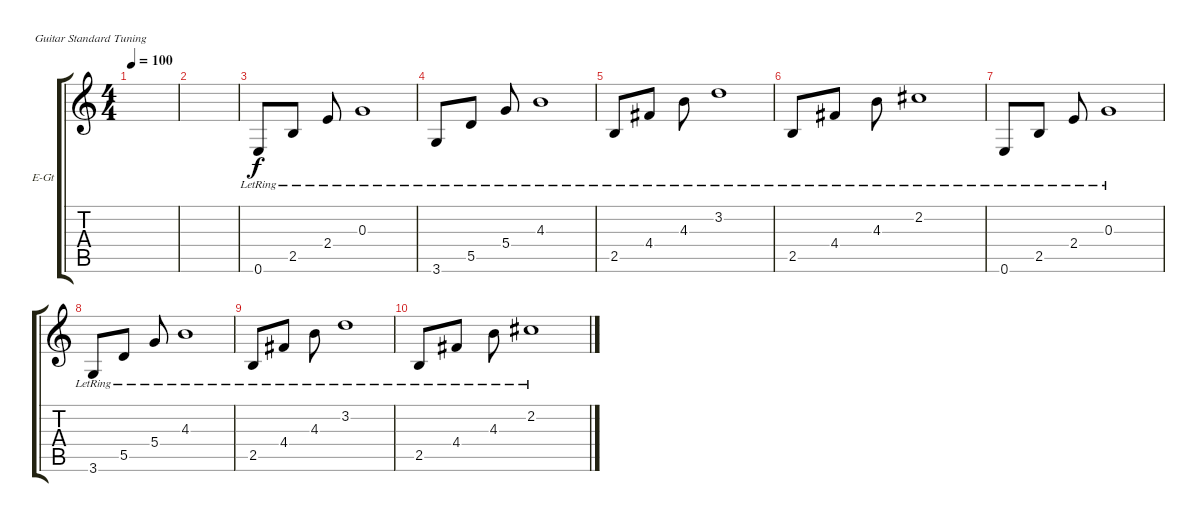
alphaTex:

\defaultSystemsLayout 4
\bracketExtendMode groupsimilarinstruments
\firstSystemTrackNameOrientation horizontal
\otherSystemsTrackNameOrientation horizontal
\track ("Electric Guitar" "E-Gt") {instrument electricguitarclean}
\staff {score tabs}
\tuning (E4 B3 G3 D3 A2 E2)
\ts (4 4)
\tempo 100
\clef g2
\ks c
|
|
0.6{lr}.8 2.5{lr}.8 2.4{lr}.8 0.3{lr}.1 |
3.6{lr}.8 5.5{lr}.8 5.4{lr}.8 4.3{lr}.1 |
2.5{lr}.8 4.4{lr}.8 4.3{lr}.8 3.2{lr}.1 |
2.5{lr}.8 4.4{lr}.8 4.3{lr}.8 2.2{lr}.1 |
0.6{lr}.8 2.5{lr}.8 2.4{lr}.8 0.3{lr}.1 |
3.6{lr}.8 5.5{lr}.8 5.4{lr}.8 4.3{lr}.1 |
2.5{lr}.8 4.4{lr}.8 4.3{lr}.8 3.2{lr}.1 |
2.5{lr}.8 4.4{lr}.8 4.3{lr}.8 2.2{lr}.1
